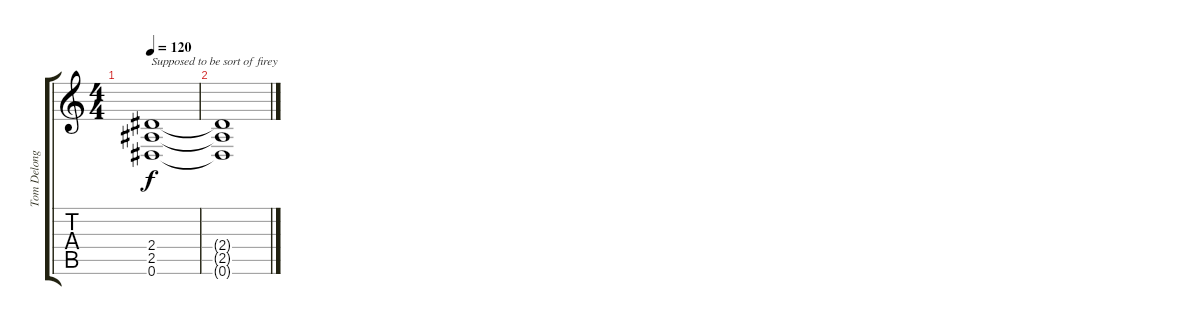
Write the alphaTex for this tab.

\track ("Tom Delonge" "Tom Delong") {instrument distortionguitar}
\staff {score tabs}
\tuning (Eb4 Bb3 Gb3 Db3 Ab2 Eb2) {hide}
\ts (4 4)
\tempo 120
\clef g2
\ks c
(2.4 2.5 0.6).1{txt "Supposed to be sort of firey " dy f instrument applause} |
(2.4{t} 2.5{t} 0.6{t}).1
